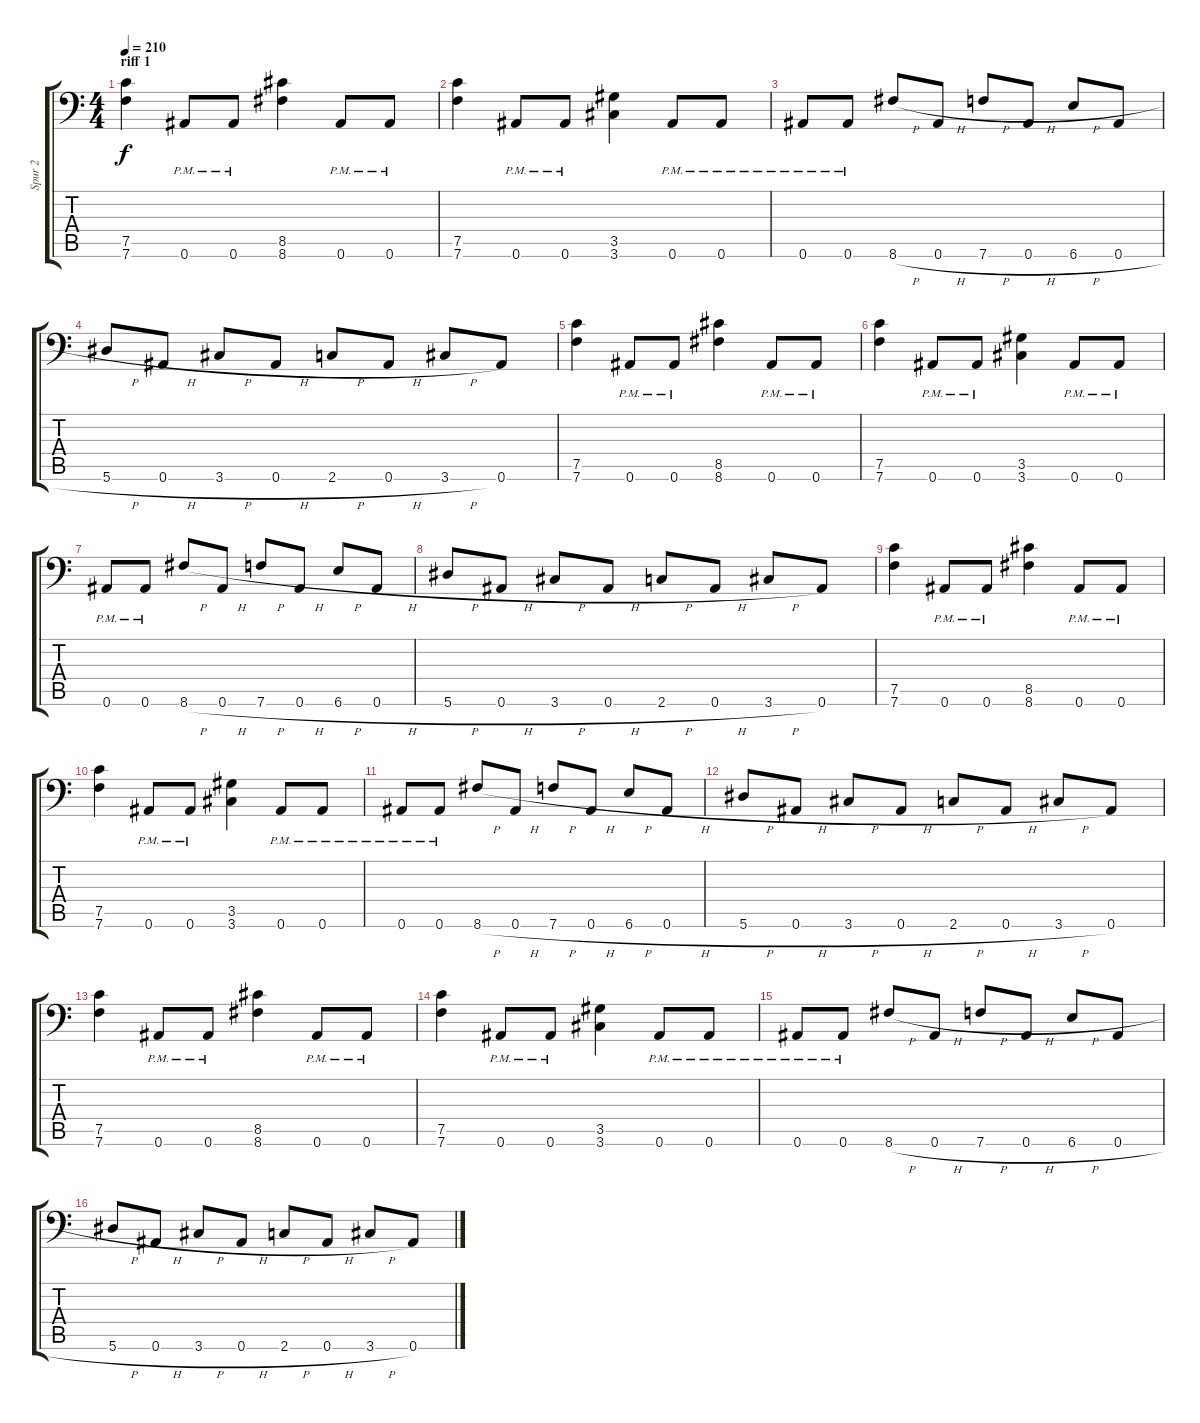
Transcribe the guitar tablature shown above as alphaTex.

\track ("Spur 2" "Spur 2") {instrument distortionguitar}
\staff {score tabs}
\tuning (C4 G3 Eb3 Bb2 F2 Bb1) {hide}
\ts (4 4)
\section ("" "riff 1")
\tempo 210
\clef f4
\ks c
(7.5 7.6).4{dy f instrument distortionguitar} 0.6{pm}.8 0.6{pm}.8 (8.5 8.6).4 0.6{pm}.8 0.6{pm}.8 |
(7.5 7.6).4 0.6{pm}.8 0.6{pm}.8 (3.5 3.6).4 0.6{pm}.8 0.6{pm}.8 |
0.6{pm}.8 0.6{pm}.8 8.6{h}.8 0.6{h}.8 7.6{h}.8 0.6{h}.8 6.6{h}.8 0.6{h}.8 |
5.6{h}.8 0.6{h}.8 3.6{h}.8 0.6{h}.8 2.6{h}.8 0.6{h}.8 3.6{h}.8 0.6.8 |
(7.5 7.6).4 0.6{pm}.8 0.6{pm}.8 (8.5 8.6).4 0.6{pm}.8 0.6{pm}.8 |
(7.5 7.6).4 0.6{pm}.8 0.6{pm}.8 (3.5 3.6).4 0.6{pm}.8 0.6{pm}.8 |
0.6{pm}.8 0.6{pm}.8 8.6{h}.8 0.6{h}.8 7.6{h}.8 0.6{h}.8 6.6{h}.8 0.6{h}.8 |
5.6{h}.8 0.6{h}.8 3.6{h}.8 0.6{h}.8 2.6{h}.8 0.6{h}.8 3.6{h}.8 0.6.8 |
(7.5 7.6).4 0.6{pm}.8 0.6{pm}.8 (8.5 8.6).4 0.6{pm}.8 0.6{pm}.8 |
(7.5 7.6).4 0.6{pm}.8 0.6{pm}.8 (3.5 3.6).4 0.6{pm}.8 0.6{pm}.8 |
0.6{pm}.8 0.6{pm}.8 8.6{h}.8 0.6{h}.8 7.6{h}.8 0.6{h}.8 6.6{h}.8 0.6{h}.8 |
5.6{h}.8 0.6{h}.8 3.6{h}.8 0.6{h}.8 2.6{h}.8 0.6{h}.8 3.6{h}.8 0.6.8 |
(7.5 7.6).4 0.6{pm}.8 0.6{pm}.8 (8.5 8.6).4 0.6{pm}.8 0.6{pm}.8 |
(7.5 7.6).4 0.6{pm}.8 0.6{pm}.8 (3.5 3.6).4 0.6{pm}.8 0.6{pm}.8 |
0.6{pm}.8 0.6{pm}.8 8.6{h}.8 0.6{h}.8 7.6{h}.8 0.6{h}.8 6.6{h}.8 0.6{h}.8 |
5.6{h}.8 0.6{h}.8 3.6{h}.8 0.6{h}.8 2.6{h}.8 0.6{h}.8 3.6{h}.8 0.6.8
